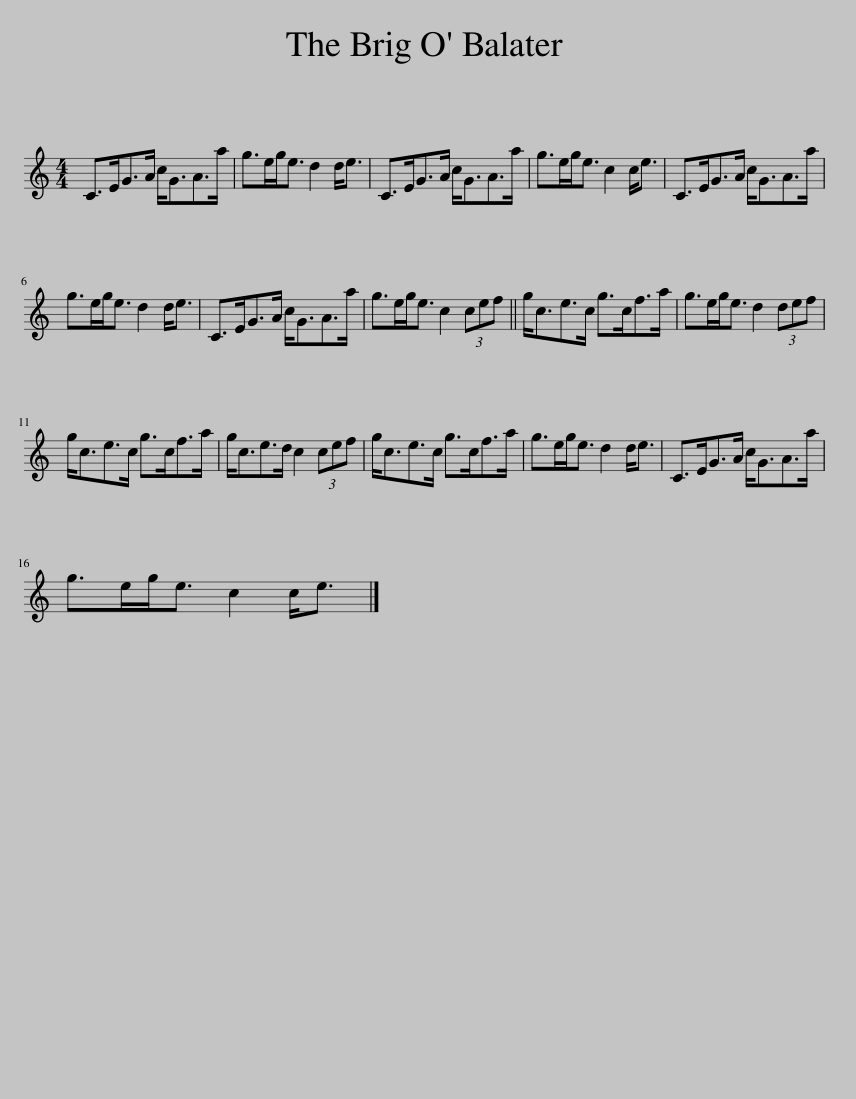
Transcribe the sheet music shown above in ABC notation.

X:1
L:1/8
M:4/4
I:linebreak $
K:C
V:1 treble
V:1
 C>EG>A c<GA>a | g>eg<e d2 d<e | C>EG>A c<GA>a | g>eg<e c2 c<e | C>EG>A c<GA>a |$ %5
 g>eg<e d2 d<e | C>EG>A c<GA>a | g>eg<e c2 (3cef || g<ce>c g>cf>a | g>eg<e d2 (3def |$ %10
 g<ce>c g>cf>a | g<ce>d c2 (3cef | g<ce>c g>cf>a | g>eg<e d2 d<e | C>EG>A c<GA>a |$ %15
 g>eg<e c2 c<e |] %16
